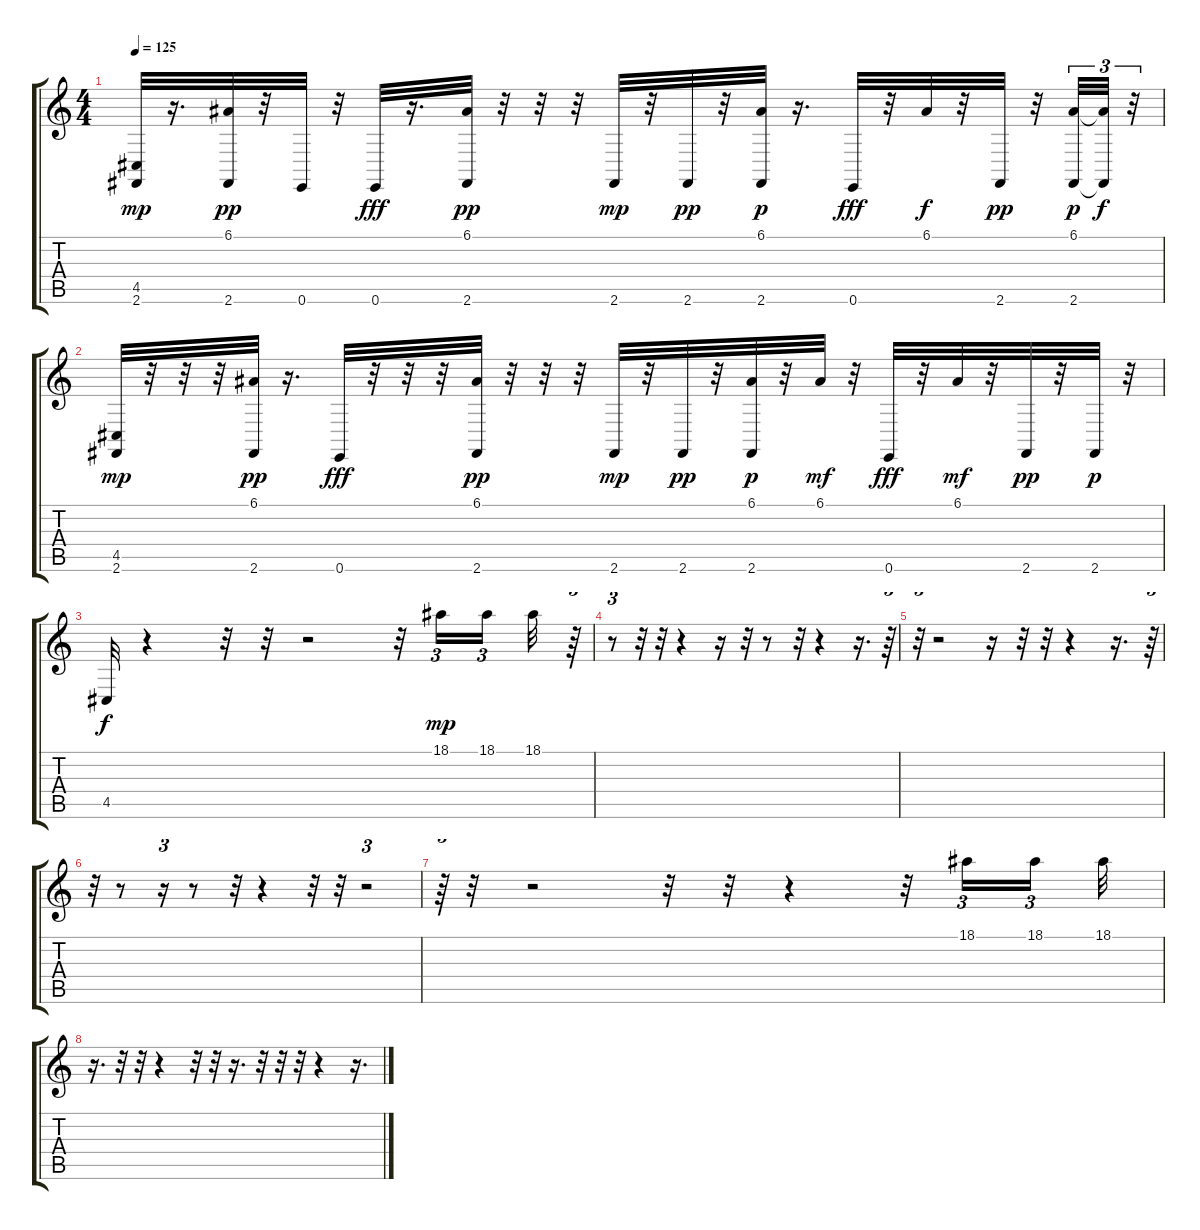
\track "" {instrument acousticgrandpiano}
\staff {score tabs}
\tuning (E4 B3 G3 D3 A2 E2) {hide}
\ts (4 4)
\tempo 125
\clef g2
\ks c
(4.5 2.6).32{dy mp} r.16{d} (6.1 2.6).32{dy pp} r.32 0.6.32 r.32 0.6.32{dy fff} r.16{d} (6.1 2.6).32{dy pp} r.32 r.32 r.32 2.6.32{dy mp} r.32 2.6.32{dy pp} r.32 (6.1 2.6).32{dy p} r.16{d} 0.6.32{dy fff} r.32 6.1.32{dy f} r.32 2.6.32{dy pp} r.32 (6.1 2.6).32{tu (3 2) dy p} (6.1{t} 2.6{t}).32{tu (3 2) dy f} r.32{tu (3 2)} |
(4.5 2.6).32{dy mp} r.32 r.32 r.32 (6.1 2.6).32{dy pp} r.16{d} 0.6.32{dy fff} r.32 r.32 r.32 (6.1 2.6).32{dy pp} r.32 r.32 r.32 2.6.32{dy mp} r.32 2.6.32{dy pp} r.32 (6.1 2.6).32{dy p} r.32 6.1.32{dy mf} r.32 0.6.32{dy fff} r.32 6.1.32{dy mf} r.32 2.6.32{dy pp} r.32 2.6.32{dy p} r.32 |
4.5.32{dy f} r.4 r.32 r.32 r.2 r.32 18.1.16{tu (3 2) dy mp} 18.1.16{tu (3 2)} 18.1.32 r.64{tu (3 2)} |
r.8{tu (3 2)} r.32 r.32 r.4 r.16 r.32 r.8 r.32 r.4 r.16{d} r.64{tu (3 2)} |
r.32{tu (3 2)} r.2 r.16 r.32 r.32 r.4 r.16{d} r.64{tu (3 2)} |
r.32 r.8 r.16{tu (3 2)} r.8 r.32 r.4 r.32 r.32 r.2{tu (3 2)} |
r.64{tu (3 2)} r.32 r.2 r.32 r.32 r.4 r.32 18.1.16{tu (3 2)} 18.1.16{tu (3 2)} 18.1.32 |
r.16{d} r.32 r.32 r.4 r.32 r.32 r.16{d} r.32 r.32 r.32 r.4 r.16{d}
